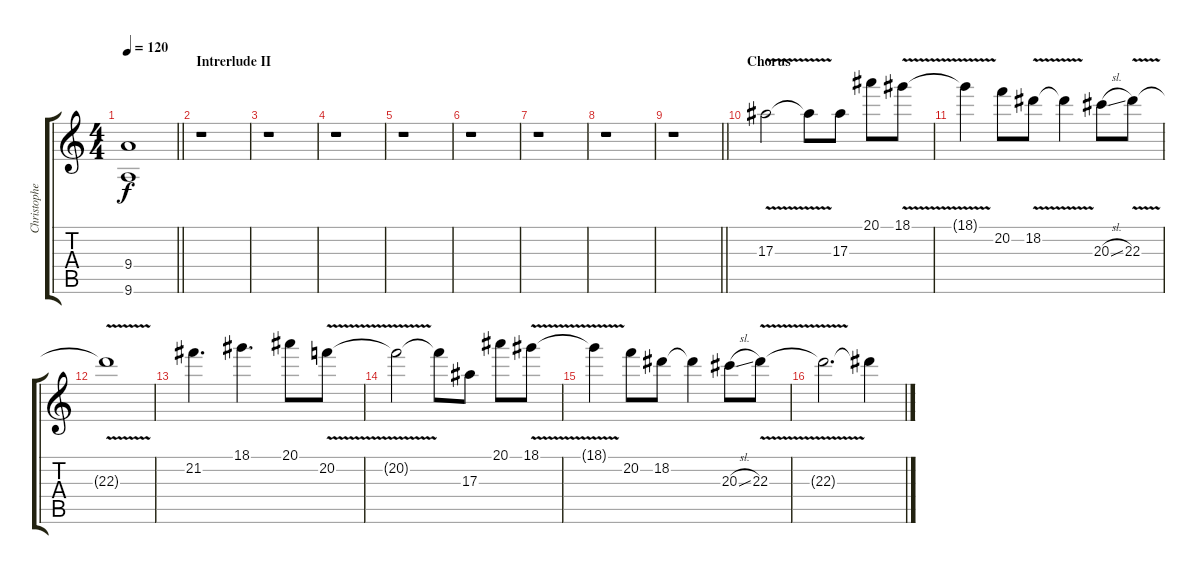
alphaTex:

\track ("Christopher Amott (Lead Guitar II)" "Christophe") {instrument overdrivenguitar}
\staff {score tabs}
\tuning (D4 A3 F3 C3 G2 C2) {hide}
\ts (4 4)
\tempo 120
\clef g2
\barLineRight lightlight
\ks c
(9.4{t} 9.6{t}).1{dy f} |
\section ("" "Intrerlude II")
r.1 |
r.1 |
r.1 |
r.1 |
r.1 |
r.1 |
r.1 |
\barLineRight lightlight
r.1 |
\section ("" "Chorus")
17.3{v}.2{volume 14 balance 16 instrument overdrivenguitar} 17.3{t}.8 17.3.8 20.1.8 18.1{v}.8 |
18.1{t}.4 20.2.8 18.2{v}.8 18.2{t}.4 20.3{sl}.8 22.3{v}.8 |
22.3{t}.1 |
21.2.4{d} 18.1.4{d} 20.1.8 20.2{v}.8 |
20.2{t}.2 20.2{t}.8 17.3.8 20.1.8 18.1{v}.8 |
18.1{t}.4 20.2.8 18.2.8 18.2{t}.4 20.3{sl}.8 22.3{v}.8 |
22.3{t}.2{d} 22.3{ss t}.4
